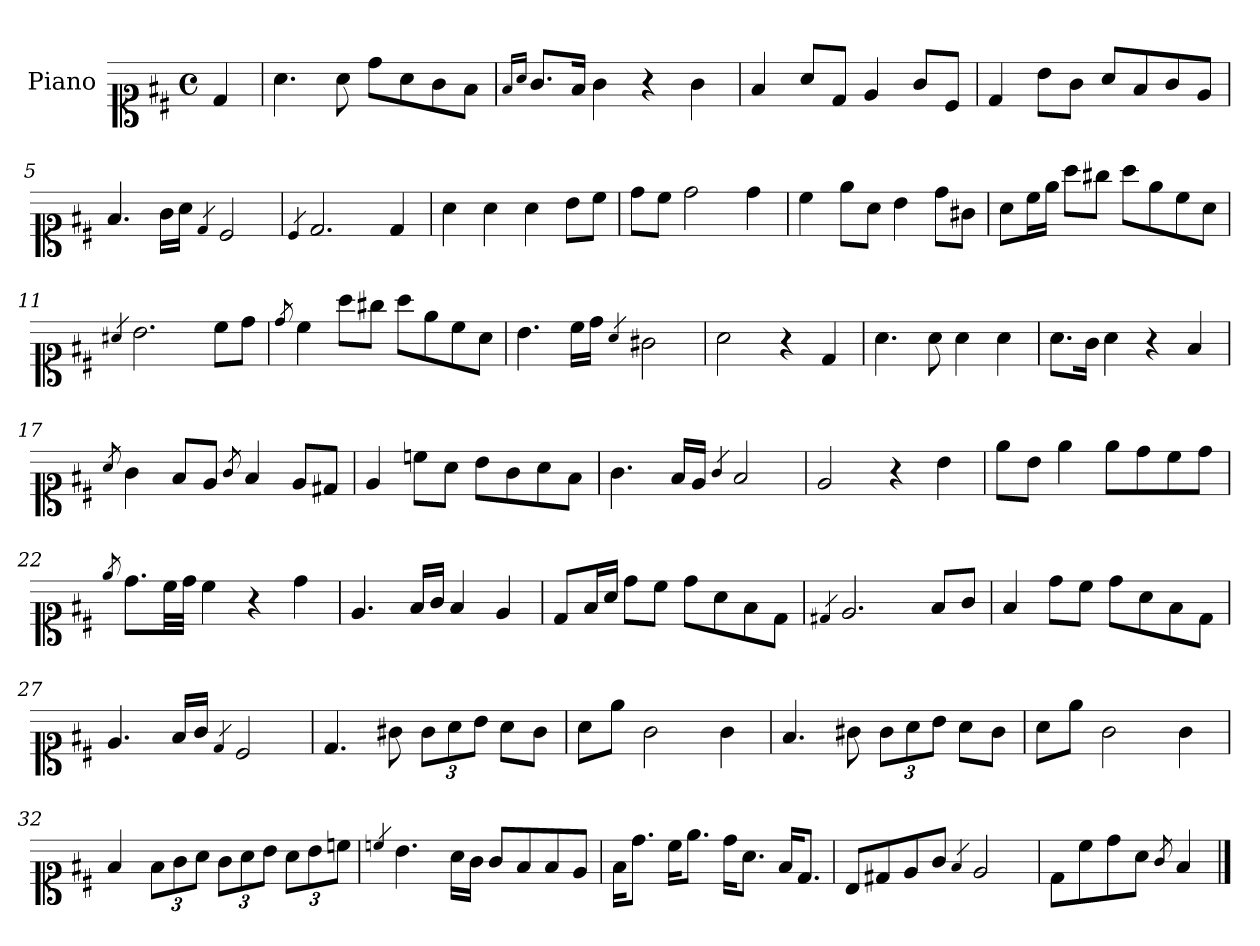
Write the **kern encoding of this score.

**kern
*part1
*staff1
*I"Piano
*I'Pno.
*clefC1
*k[f#c#]
*M4/4
*met(c)
=
4d/
=1
4.a\
8a\
8dd\L
8a\
8g\
8f#\J
=2
16qf#/LL
16qa/JJ
8.g/L
16f#/Jk
4g\
4r
4g\
=3
4f#/
8a/L
8d/J
4e/
8g/L
8c#/J
=4
4d/
8b\L
8g\J
8a/L
8f#/
8g/
8e/J
!!LO:LB:g=z
=5
4.f#/
16g\LL
16a\JJ
4qd/
2c#/
=6
4qc#/
2.d/
4d/
=7
4a\
4a\
4a\
8b\L
8cc#\J
=8
8dd\L
8cc#\J
2dd\
4dd\
=9
4cc#\
8ee\L
8a\J
4b\
8dd\L
8g#X\J
!!LO:LB:g=z
=10
8a\L
16cc#\L
16ee\JJ
8aa\L
8gg#X\J
8aa\L
8ee\
8cc#\
8a\J
=11
4qa#X/
2.b\
8cc#\L
8dd\J
=12
8qdd/
4cc#\
8aa\L
8gg#X\J
8aa\L
8ee\
8cc#\
8a\J
=13
4.b\
16cc#\LL
16dd\JJ
4qa/
2g#X\
=14
2a\
4r
4d/
!!LO:LB:g=z
=15
4.a\
8a\
4a\
4a\
=16
8.a\L
16g\Jk
4a\
4r
4f#/
=17
8qa/
4g\
8f#/L
8e/J
8qg/
4f#/
8e/L
8d#X/J
=18
4e/
8ccn\L
8a\J
8b\L
8g\
8a\
8f#\J
=19
4.g\
16f#/LL
16e/JJ
4qg/
2f#/
!!LO:LB:g=z
=20
2e/
4r
4b\
=21
8ee\L
8b\J
4ee\
8ee\L
8dd\
8cc#\
8dd\J
=22
8qee/
8.dd\L
32cc#\LL
32dd\JJJ
4cc#\
4r
4dd\
=23
4.e/
16f#/LL
16g/JJ
4f#/
4e/
=24
8d/L
16f#/L
16a/JJ
8dd\L
8cc#\J
8dd\L
8a\
8f#\
8d\J
!!LO:LB:g=z
=25
4qd#X/
2.e/
8f#/L
8g/J
=26
4f#/
8dd\L
8cc#\J
8dd\L
8a\
8f#\
8d\J
=27
4.e/
16f#/LL
16g/JJ
4qd/
2c#/
=28
4.d/
8g#X\
*Xbrackettup
12g#\L
12a\
12b\J
8a\L
8g#\J
=29
8a\L
8ee\J
2g\
4g\
!!LO:LB:g=z
=30
4.f#/
8g#X\
12g#\L
12a\
12b\J
8a\L
8g#\J
=31
8a\L
8ee\J
2g\
4g\
=32
4f#/
12f#\L
12g\
12a\J
12g\L
12a\
12b\J
12a\L
12b\
12ccn\J
=33
4qccn/
4.b\
16a\LL
16g\JJ
8g/L
8f#/
8f#/
8e/J
!!LO:LB:g=z
=34
16f#\KL
8.dd\J
16cc#\KL
8.ee\J
16dd\KL
8.a\J
16f#/KL
8.d/J
=35
8B/L
8d#X/
8e/
8g/J
4qf#/
2e/
=36
8d\L
8cc#\
8dd\
8a\J
8qg/
4f#/
==
*-
